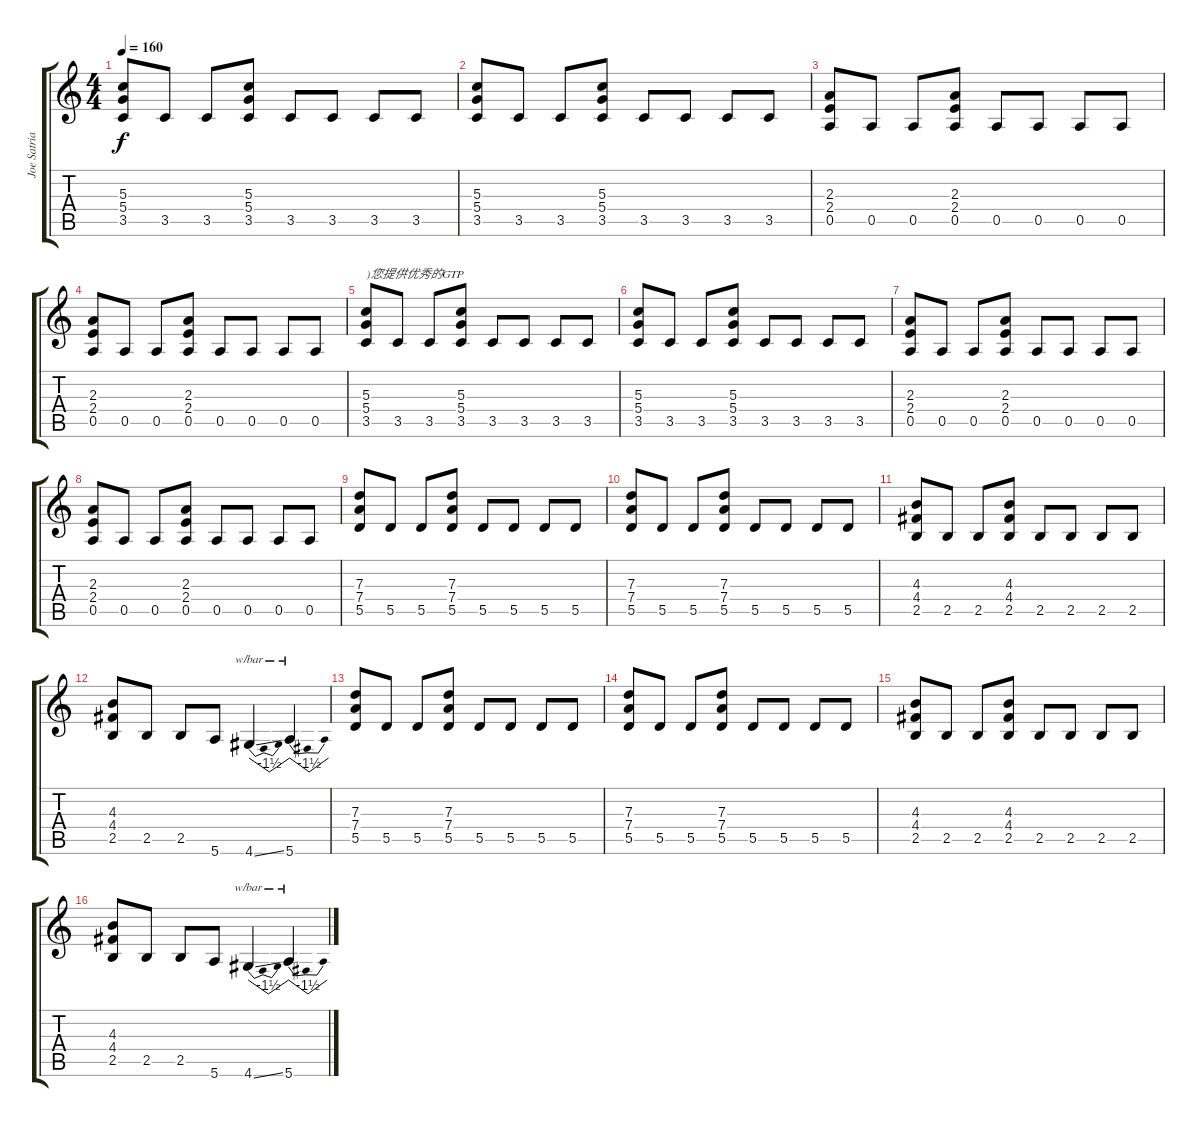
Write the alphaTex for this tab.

\track ("Joe Satriani overdubs" "Joe Satria") {instrument distortionguitar}
\staff {score tabs}
\tuning (E4 B3 G3 D3 A2 E2) {hide}
\ts (4 4)
\tempo 160
\clef g2
\ks c
(5.3 5.4 3.5).8{dy f} 3.5.8 3.5.8 (5.3 5.4 3.5).8 3.5.8 3.5.8 3.5.8 3.5.8 |
(5.3 5.4 3.5).8 3.5.8 3.5.8 (5.3 5.4 3.5).8 3.5.8 3.5.8 3.5.8 3.5.8 |
(2.3 2.4 0.5).8 0.5.8 0.5.8 (2.3 2.4 0.5).8 0.5.8 0.5.8 0.5.8 0.5.8 |
(2.3 2.4 0.5).8 0.5.8 0.5.8 (2.3 2.4 0.5).8 0.5.8 0.5.8 0.5.8 0.5.8 |
(5.3 5.4 3.5).8{txt ")您提供优秀的GTP"} 3.5.8 3.5.8 (5.3 5.4 3.5).8 3.5.8 3.5.8 3.5.8 3.5.8 |
(5.3 5.4 3.5).8 3.5.8 3.5.8 (5.3 5.4 3.5).8 3.5.8 3.5.8 3.5.8 3.5.8 |
(2.3 2.4 0.5).8 0.5.8 0.5.8 (2.3 2.4 0.5).8 0.5.8 0.5.8 0.5.8 0.5.8 |
(2.3 2.4 0.5).8 0.5.8 0.5.8 (2.3 2.4 0.5).8 0.5.8 0.5.8 0.5.8 0.5.8 |
(7.3 7.4 5.5).8 5.5.8 5.5.8 (7.3 7.4 5.5).8 5.5.8 5.5.8 5.5.8 5.5.8 |
(7.3 7.4 5.5).8 5.5.8 5.5.8 (7.3 7.4 5.5).8 5.5.8 5.5.8 5.5.8 5.5.8 |
(4.3 4.4 2.5).8 2.5.8 2.5.8 (4.3 4.4 2.5).8 2.5.8 2.5.8 2.5.8 2.5.8 |
(4.3 4.4 2.5).8 2.5.8 2.5.8 5.6.8 4.6{ss}.4{tbe (dip default 0 0 30 -6 60 0)} 5.6.4{tbe (dip default 0 0 30 -6 60 0)} |
(7.3 7.4 5.5).8 5.5.8 5.5.8 (7.3 7.4 5.5).8 5.5.8 5.5.8 5.5.8 5.5.8 |
(7.3 7.4 5.5).8 5.5.8 5.5.8 (7.3 7.4 5.5).8 5.5.8 5.5.8 5.5.8 5.5.8 |
(4.3 4.4 2.5).8 2.5.8 2.5.8 (4.3 4.4 2.5).8 2.5.8 2.5.8 2.5.8 2.5.8 |
(4.3 4.4 2.5).8 2.5.8 2.5.8 5.6.8 4.6{ss}.4{tbe (dip default 0 0 30 -6 60 0)} 5.6.4{tbe (dip default 0 0 30 -6 60 0)}
